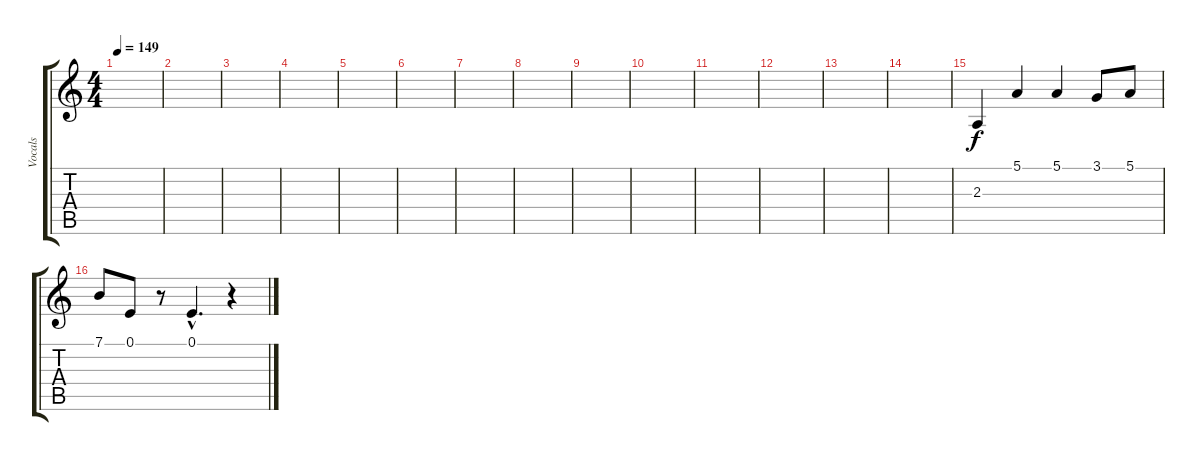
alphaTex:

\track ("Vocals" "Vocals") {instrument lead1square}
\staff {score tabs}
\tuning (E4 B3 G3 D3 A2 E2) {hide}
\ts (4 4)
\tempo 149
\clef g2
\ks c
|
|
|
|
|
|
|
|
|
|
|
|
|
|
2.3.4 5.1.4 5.1.4 3.1.8 5.1.8 |
7.1.8 0.1.8 r.8 0.1{hac}.4{d} r.4
